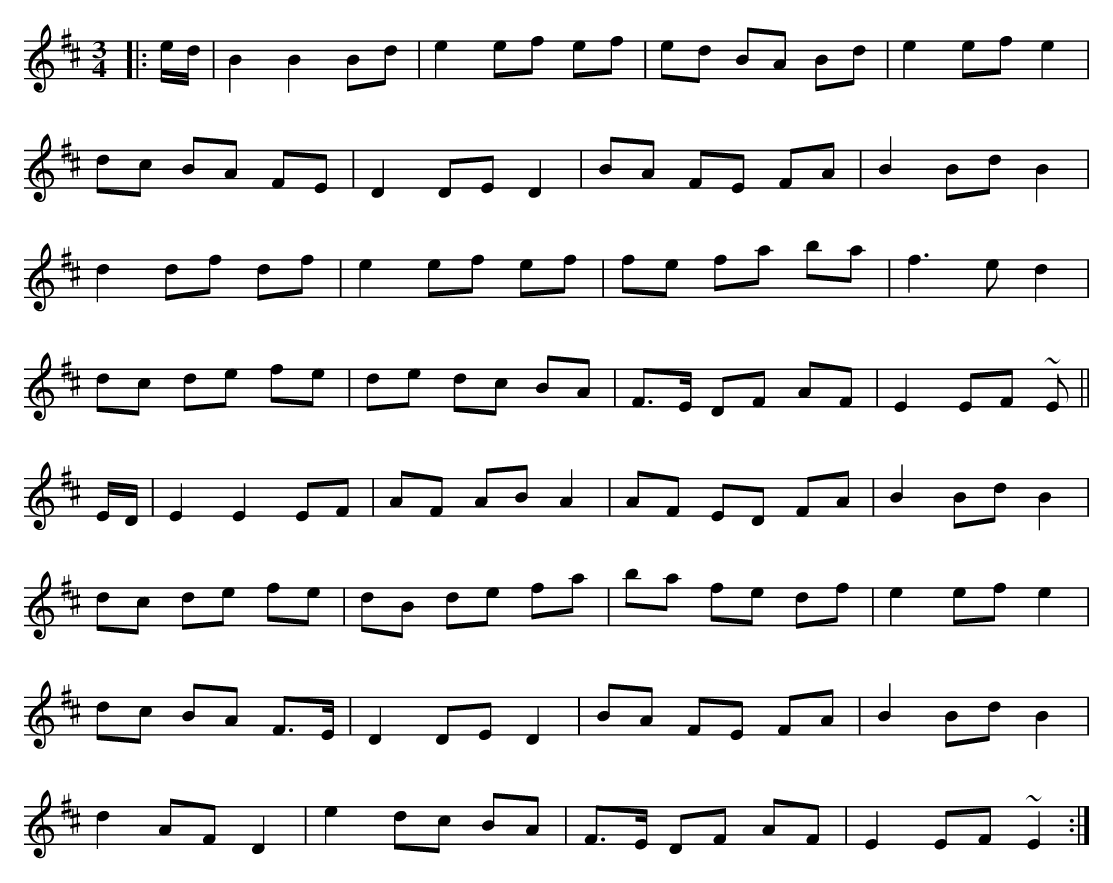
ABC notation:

X:1
M:3/4
K:Bmin
|:e/d/|B2 B2 Bd|e2 ef ef|ed BA Bd|e2 ef e2|
dc BA FE|D2 DE D2|BA FE FA|B2 Bd B2|
d2 df df|e2 ef ef|fe fa ba|f3 ed2|
dc de fe|de dc BA|F>E DF AF|E2 EF ~E||
E/D/|E2 E2 EF|AF AB A2|AF ED FA|B2 Bd B2|
dc de fe|dB de fa|ba fe df|e2 ef e2|
dc BA F>E|D2 DE D2|BA FE FA|B2 Bd B2|
d2 AF D2|e2 dc BA|F>E DF AF|E2 EF ~E2:|
